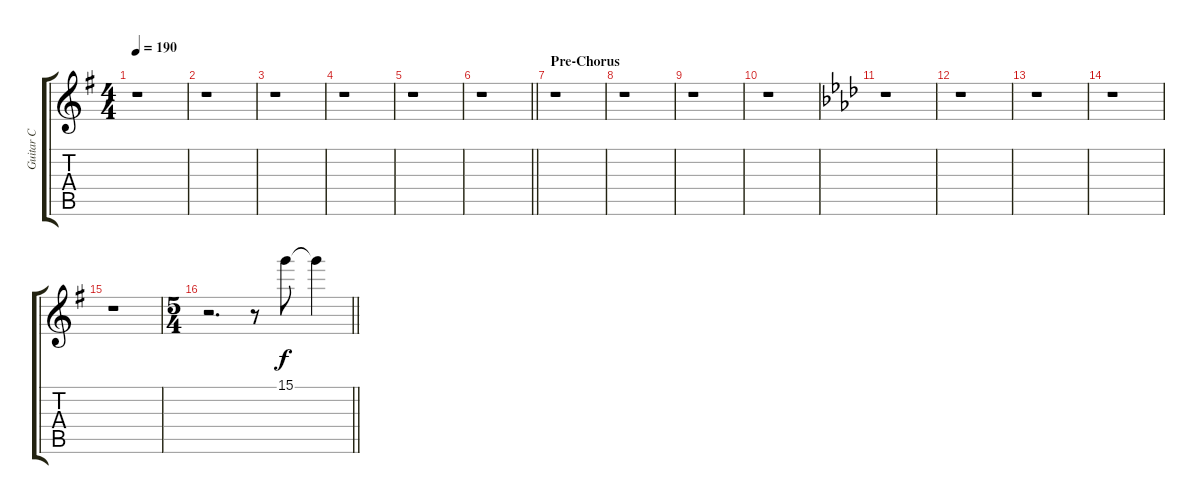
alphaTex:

\track ("Guitar C" "Guitar C") {instrument overdrivenguitar}
\staff {score tabs}
\tuning (E4 B3 G3 D3 A2 E2) {hide}
\ts (4 4)
\tempo 190
\clef g2
\ks g
r.1{dy mf} |
r.1 |
r.1 |
r.1 |
r.1 |
\barLineRight lightlight
r.1 |
\section ("" "Pre-Chorus")
r.1 |
r.1 |
r.1 |
r.1 |
\ks ab
r.1 |
r.1 |
r.1 |
r.1 |
\ks g
r.1 |
\ts (5 4)
\barLineRight lightlight
r.2{d} r.8 15.1.8{dy f} 15.1{t}.4
